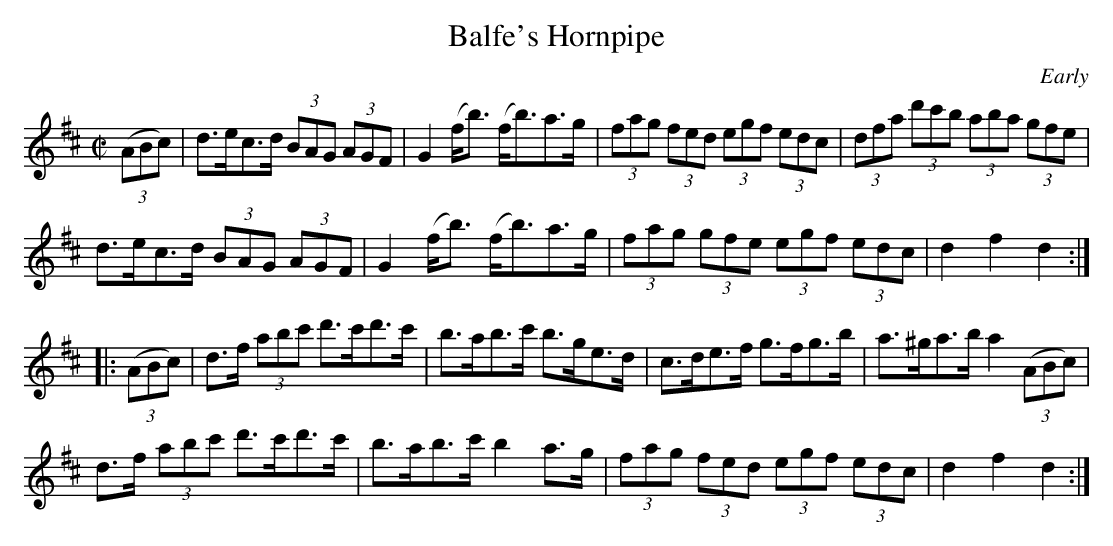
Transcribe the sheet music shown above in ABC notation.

X:1
T: Balfe's Hornpipe
O: Early
M: C|
L: 1/8
K: D
(3(ABc) |\
d>ec>d (3BAG (3AGF | G2 (f<b) (f<b)a>g | (3fag (3fed (3egf (3edc | (3dfa (3d'c'b (3aba (3gfe |
d>ec>d (3BAG (3AGF | G2 (f<b) (f<b)a>g | (3fag (3gfe (3egf (3edc | d2 f2 d2 :|
|: (3(ABc) |\
d>f (3abc' d'>c'd'>c' | b>ab>c' b>ge>d | c>de>f g>fg>b | a>^ga>b a2 (3(ABc) |
d>f (3abc' d'>c'd'>c' | b>ab>c' b2 a>g | (3fag (3fed (3egf (3edc | d2 f2 d2 :|
